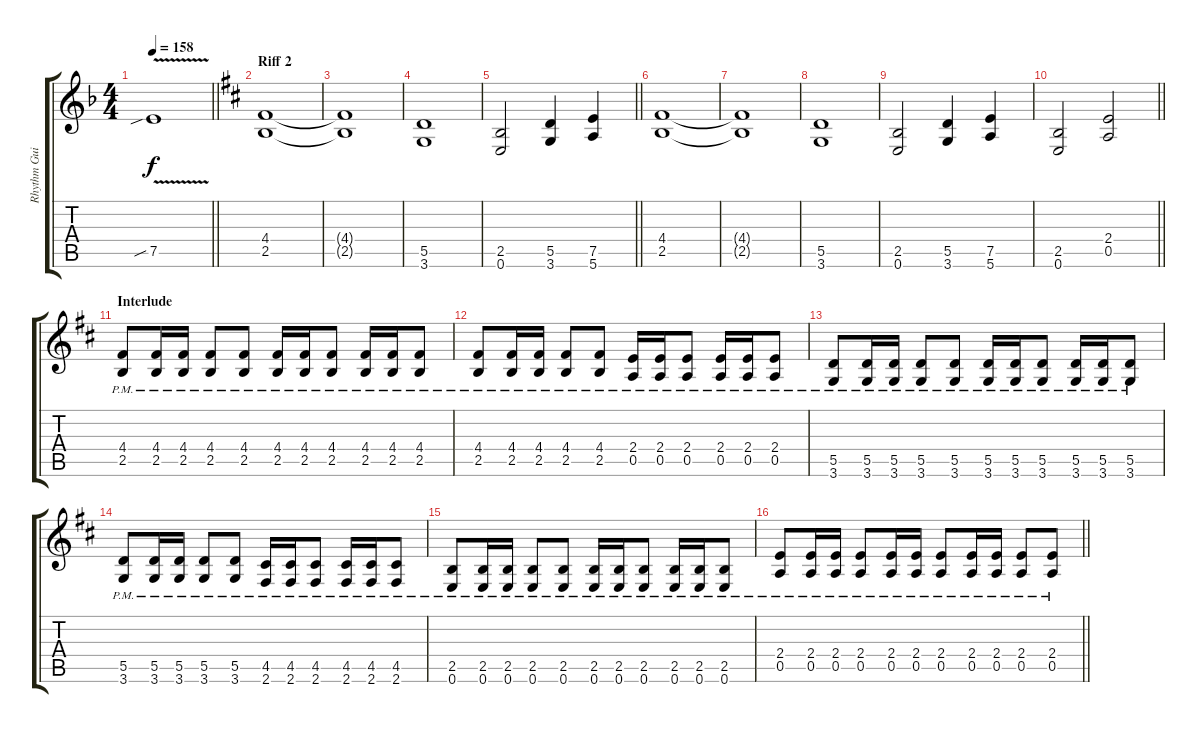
\track ("Rhythm Guitar 2: Peter \"Peppe\" Johansson" "Rhythm Gui") {instrument distortionguitar}
\staff {score tabs}
\tuning (E4 B3 G3 D3 A2 E2) {hide}
\ts (4 4)
\tempo 158
\clef g2
\barLineRight lightlight
\ks dminor
7.5{v sib}.1{dy f} |
\section ("" "Riff 2")
\ks bminor
(4.4 2.5).1 |
(4.4{t} 2.5{t}).1 |
(5.5 3.6).1 |
\barLineRight lightlight
(2.5 0.6).2 (5.5 3.6).4 (7.5 5.6).4 |
(4.4 2.5).1 |
(4.4{t} 2.5{t}).1 |
(5.5 3.6).1 |
(2.5 0.6).2 (5.5 3.6).4 (7.5 5.6).4 |
\barLineRight lightlight
(2.5 0.6).2 (2.4 0.5).2 |
\section ("" "Interlude")
(4.4{pm} 2.5{pm}).8 (4.4{pm} 2.5{pm}).16 (4.4{pm} 2.5{pm}).16 (4.4{pm} 2.5{pm}).8 (4.4{pm} 2.5{pm}).8 (4.4{pm} 2.5{pm}).16 (4.4{pm} 2.5{pm}).16 (4.4{pm} 2.5{pm}).8 (4.4{pm} 2.5{pm}).16 (4.4{pm} 2.5{pm}).16 (4.4{pm} 2.5{pm}).8 |
(4.4{pm} 2.5{pm}).8 (4.4{pm} 2.5{pm}).16 (4.4{pm} 2.5{pm}).16 (4.4{pm} 2.5{pm}).8 (4.4{pm} 2.5{pm}).8 (2.4{pm} 0.5{pm}).16 (2.4{pm} 0.5{pm}).16 (2.4{pm} 0.5{pm}).8 (2.4{pm} 0.5{pm}).16 (2.4{pm} 0.5{pm}).16 (2.4{pm} 0.5{pm}).8 |
(5.5{pm} 3.6{pm}).8 (5.5{pm} 3.6{pm}).16 (5.5{pm} 3.6{pm}).16 (5.5{pm} 3.6{pm}).8 (5.5{pm} 3.6{pm}).8 (5.5{pm} 3.6{pm}).16 (5.5{pm} 3.6{pm}).16 (5.5{pm} 3.6{pm}).8 (5.5{pm} 3.6{pm}).16 (5.5{pm} 3.6{pm}).16 (5.5{pm} 3.6{pm}).8 |
(5.5{pm} 3.6{pm}).8 (5.5{pm} 3.6{pm}).16 (5.5{pm} 3.6{pm}).16 (5.5{pm} 3.6{pm}).8 (5.5{pm} 3.6{pm}).8 (4.5{pm} 2.6{pm}).16 (4.5{pm} 2.6{pm}).16 (4.5{pm} 2.6{pm}).8 (4.5{pm} 2.6{pm}).16 (4.5{pm} 2.6{pm}).16 (4.5{pm} 2.6{pm}).8 |
(2.5{pm} 0.6{pm}).8 (2.5{pm} 0.6{pm}).16 (2.5{pm} 0.6{pm}).16 (2.5{pm} 0.6{pm}).8 (2.5{pm} 0.6{pm}).8 (2.5{pm} 0.6{pm}).16 (2.5{pm} 0.6{pm}).16 (2.5{pm} 0.6{pm}).8 (2.5{pm} 0.6{pm}).16 (2.5{pm} 0.6{pm}).16 (2.5{pm} 0.6{pm}).8 |
\barLineRight lightlight
(2.4{pm} 0.5{pm}).8 (2.4{pm} 0.5{pm}).16 (2.4{pm} 0.5{pm}).16 (2.4{pm} 0.5{pm}).8 (2.4{pm} 0.5{pm}).16 (2.4{pm} 0.5{pm}).16 (2.4{pm} 0.5{pm}).8 (2.4{pm} 0.5{pm}).16 (2.4{pm} 0.5{pm}).16 (2.4{pm} 0.5{pm}).8 (2.4{pm} 0.5{pm}).8
